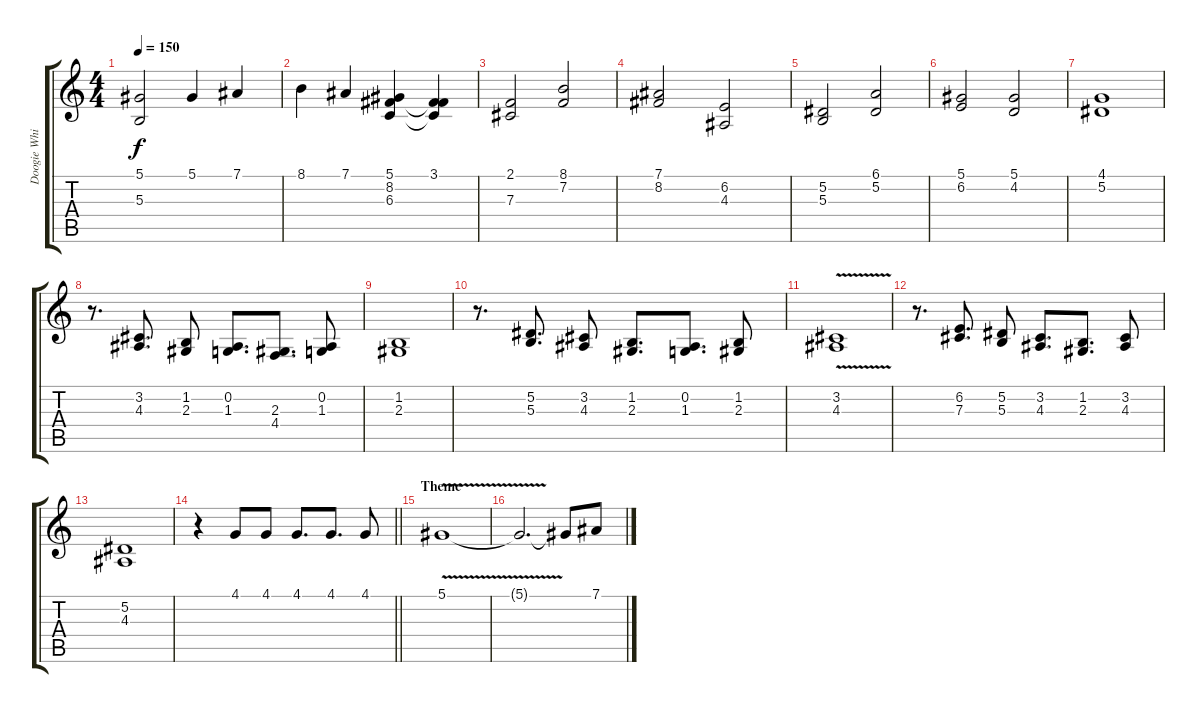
\track ("Doogie White" "Doogie Whi") {instrument lead2sawtooth}
\staff {score tabs}
\tuning (Eb4 Bb3 Gb3 Db3 Ab2 Eb2) {hide}
\ts (4 4)
\tempo 150
\clef g2
\ks c
(5.1 5.3).2{dy f} 5.1.4 7.1.4 |
8.1.4 7.1.4 (5.1 8.2 6.3).4 (3.1 8.2{t} 6.3{t}).4 |
(2.1 7.3).2 (8.1 7.2).2 |
(7.1 8.2).2 (6.2 4.3).2 |
(5.2 5.3).2 (6.1 5.2).2 |
(5.1 6.2).2 (5.1 4.2).2 |
(4.1 5.2).1 |
r.8{d} (3.2 4.3).8{d} (1.2 2.3).8 (0.2 1.3).8{d} (2.3 4.4).8{d} (0.2 1.3).8 |
(1.2 2.3).1 |
r.8{d} (5.2 5.3).8{d} (3.2 4.3).8 (1.2 2.3).8{d} (0.2 1.3).8{d} (1.2 2.3).8 |
(3.2{v} 4.3).1 |
r.8{d} (6.2 7.3).8{d} (5.2 5.3).8 (3.2 4.3).8{d} (1.2 2.3).8{d} (3.2 4.3).8 |
(5.2 4.3).1 |
\barLineRight lightlight
r.4 4.1.8 4.1.8 4.1.8{d} 4.1.8{d} 4.1.8 |
\section ("" "Theme")
5.1{v}.1 |
5.1{t}.2{d} 5.1{t}.8 7.1.8
